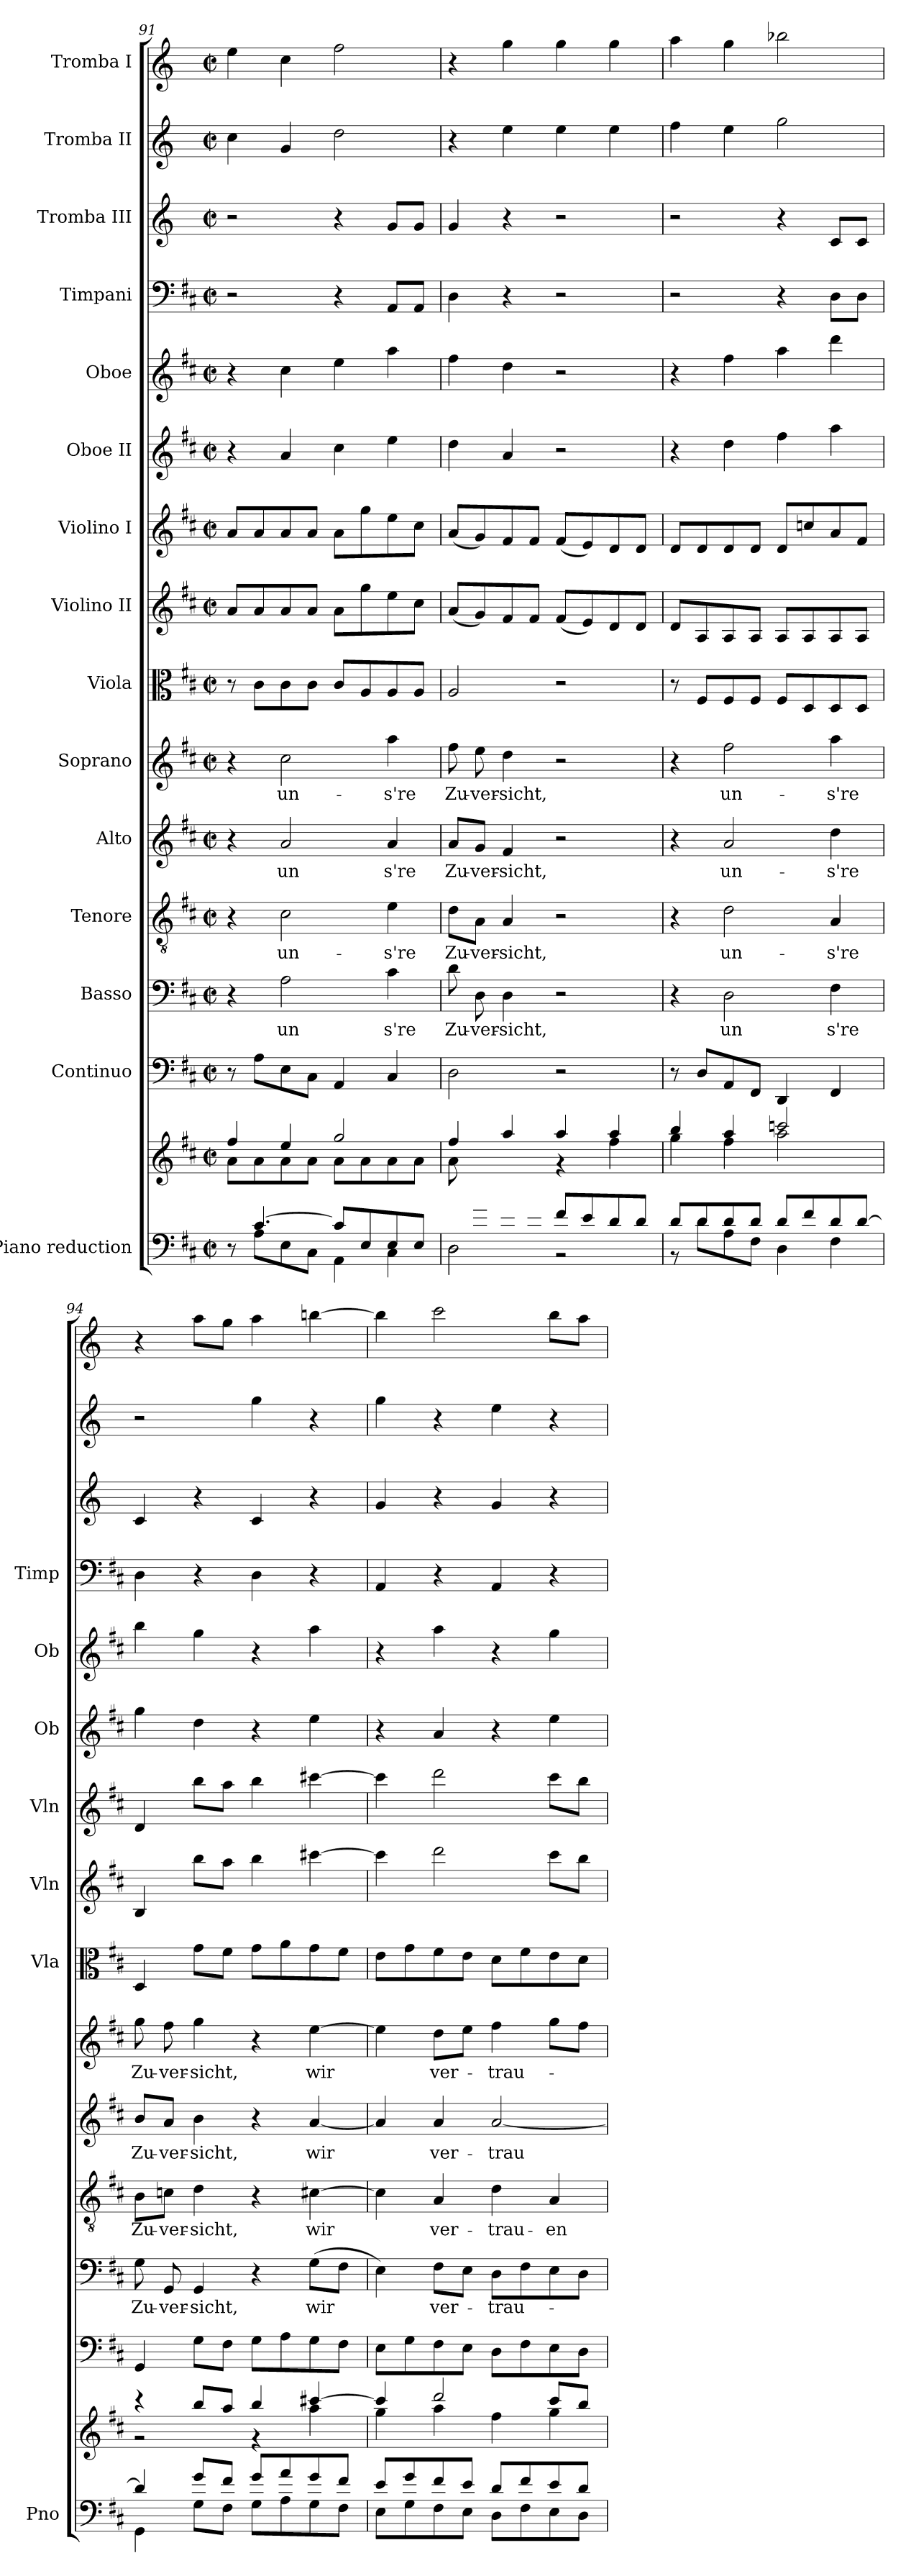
**kern	**kern	**kern	**kern	**text	**kern	**text	**kern	**text	**kern	**text	**kern	**kern	**kern	**kern	**kern	**kern	**kern	**kern	**kern
*part15	*part15	*part14	*part13	*part13	*part12	*part12	*part11	*part11	*part10	*part10	*part9	*part8	*part7	*part6	*part5	*part4	*part3	*part2	*part1
*staff16	*staff15	*staff14	*staff13	*staff13	*staff12	*staff12	*staff11	*staff11	*staff10	*staff10	*staff9	*staff8	*staff7	*staff6	*staff5	*staff4	*staff3	*staff2	*staff1
*I"Piano reduction	*	*I"Continuo	*I"Basso	*	*I"Tenore	*	*I"Alto	*	*I"Soprano	*	*I"Viola	*I"Violino II	*I"Violino I	*I"Oboe II	*I"Oboe	*I"Timpani	*I"Tromba III	*I"Tromba II	*I"Tromba I
*I'Pno	*	*	*	*	*	*	*	*	*	*	*I'Vla	*I'Vln	*I'Vln	*I'Ob	*I'Ob	*I'Timp	*	*	*
*clefF4	*clefG2	*clefF4	*clefF4	*	*clefGv2	*	*clefG2	*	*clefG2	*	*clefC3	*clefG2	*clefG2	*clefG2	*clefG2	*clefF4	*clefG2	*clefG2	*clefG2
*	*	*	*	*	*	*	*	*	*	*	*	*	*	*	*	*	*ITrd-1c-2	*ITrd-1c-2	*ITrd-1c-2
*k[f#c#]	*k[f#c#]	*k[f#c#]	*k[f#c#]	*	*k[f#c#]	*	*k[f#c#]	*	*k[f#c#]	*	*k[f#c#]	*k[f#c#]	*k[f#c#]	*k[f#c#]	*k[f#c#]	*k[f#c#]	*k[f#c#]	*k[f#c#]	*k[f#c#]
*M2/2	*M2/2	*M2/2	*M2/2	*	*M2/2	*	*M2/2	*	*M2/2	*	*M2/2	*M2/2	*M2/2	*M2/2	*M2/2	*M2/2	*M2/2	*M2/2	*M2/2
*met(c|)	*met(c|)	*met(c|)	*met(c|)	*	*met(c|)	*	*met(c|)	*	*met(c|)	*	*met(c|)	*met(c|)	*met(c|)	*met(c|)	*met(c|)	*met(c|)	*met(c|)	*met(c|)	*met(c|)
=91	=91	=91	=91	=91	=91	=91	=91	=91	=91	=91	=91	=91	=91	=91	=91	=91	=91	=91	=91
*^	*^	*	*	*	*	*	*	*	*	*	*	*	*	*	*	*	*	*	*
8r	8ryy	4ff#/	8a\L	8r	4r	.	4r	.	4r	.	4r	.	8r	8a/L	8a/L	4r	4r	2r	2r	4dd\	4ff#\
[4.c#/	8A\L	.	8a\	8A\L	.	.	.	.	.	.	.	.	8c#\L	8a/	8a/	.	.	.	.	.	.
!	!	!	!	!	!	!LO:LY:b	!	!LO:LY:b	!	!LO:LY:b	!	!LO:LY:b	!	!	!	!	!	!	!	!	!
.	8E\	4ee/	8a\	8E\	2A\	un	2c#\	un-	2a/	un	2cc#\	un-	8c#\	8a/	8a/	4a/	4cc#\	.	.	4a/	4dd\
.	8C#\J	.	8a\J	8C#\J	.	.	.	.	.	.	.	.	8c#\J	8a/J	8a/J	.	.	.	.	.	.
8c#/L]	4AA\	2gg/	8a\L	4AA/	.	.	.	.	.	.	.	.	8c#/L	8a\L	8a\L	4cc#\	4ee\	4r	4r	2ee\	2gg\
8E/	.	.	8a\	.	.	.	.	.	.	.	.	.	8A/	8gg\	8gg\	.	.	.	.	.	.
!	!	!	!	!	!	!LO:LY:b	!	!LO:LY:b	!	!LO:LY:b	!	!LO:LY:b	!	!	!	!	!	!	!	!	!
8E/	4C#\	.	8a\	4C#/	4c#\	s're	4e\	-s're	4a/	s're	4aa\	-s're	8A/	8ee\	8ee\	4ee\	4aa\	8AA/L	8a/L	.	.
8E/J	.	.	8a\J	.	.	.	.	.	.	.	.	.	8A/J	8cc#\J	8cc#\J	.	.	8AA/J	8a/J	.	.
!!LO:PB:g=z
=92	=92	=92	=92	=92	=92	=92	=92	=92	=92	=92	=92	=92	=92	=92	=92	=92	=92	=92	=92	=92	=92
*	*^	*	*^	*	*	*	*	*	*	*	*	*	*	*	*	*	*	*	*	*	*
!	!	!	!	!	!	!	!	!LO:LY:b	!	!LO:LY:b	!	!LO:LY:b	!	!LO:LY:b	!	!	!	!	!	!	!	!	!
2D\	8ryy	2D\	4ff#/	2ryy	8a\L	2D\	8d\	Zu-	8d\L	Zu-	8a/L	Zu-	8ff#\	Zu-	2A/	(8a/L	(8a/L	4dd\	4ff#\	4D\	4a/	4r	4r
!	!	!	!	!	!	!	!	!LO:LY:b	!	!LO:LY:b	!	!LO:LY:b	!	!LO:LY:b	!	!	!	!	!	!	!	!	!
.	8g/	.	.	.	2..ryy	.	8D\	-ver-	8A\J	-ver-	8g/J	-ver-	8ee\	-ver-	.	8g/)	8g/)	.	.	.	.	.	.
!	!	!	!	!	!	!	!	!LO:LY:b	!	!LO:LY:b	!	!LO:LY:b	!	!LO:LY:b	!	!	!	!	!	!	!	!	!
.	8f#/	.	4aa/	.	.	.	4D\	-sicht,	4A/	-sicht,	4f#/	-sicht,	4dd\	-sicht,	.	8f#/	8f#/	4a/	4dd\	4r	4r	4ff#\	4aa\
.	8f#/J	.	.	.	.	.	.	.	.	.	.	.	.	.	.	8f#/J	8f#/J	.	.	.	.	.	.
2ryy	8f#/L	2r	4aa/	4r	.	2r	2r	.	2r	.	2r	.	2r	.	2r	(8f#/L	(8f#/L	2r	2r	2r	2r	4ff#\	4aa\
.	8e/	.	.	.	.	.	.	.	.	.	.	.	.	.	.	8e/)	8e/)	.	.	.	.	.	.
.	8d/	.	4aa/	4ff#\	.	.	.	.	.	.	.	.	.	.	.	8d/	8d/	.	.	.	.	4ff#\	4aa\
.	8d/J	.	.	.	.	.	.	.	.	.	.	.	.	.	.	8d/J	8d/J	.	.	.	.	.	.
*	*v	*v	*	*	*	*	*	*	*	*	*	*	*	*	*	*	*	*	*	*	*	*	*
*	*	*	*v	*v	*	*	*	*	*	*	*	*	*	*	*	*	*	*	*	*	*	*
=93	=93	=93	=93	=93	=93	=93	=93	=93	=93	=93	=93	=93	=93	=93	=93	=93	=93	=93	=93	=93	=93
8d/L	8r	4bb/	4gg\	8r	4r	.	4r	.	4r	.	4r	.	8r	8d/L	8d/L	4r	4r	2r	2r	4gg\	4bb\
8d/	8d\L	.	.	8D/L	.	.	.	.	.	.	.	.	8F#/L	8A/	8d/	.	.	.	.	.	.
!	!	!	!	!	!	!LO:LY:b	!	!LO:LY:b	!	!LO:LY:b	!	!LO:LY:b	!	!	!	!	!	!	!	!	!
8d/	8A\	4aa/	4ff#\	8AA/	2D\	un	2d\	un-	2a/	un-	2ff#\	un-	8F#/	8A/	8d/	4dd\	4ff#\	.	.	4ff#\	4aa\
8d/J	8F#\J	.	.	8FF#/J	.	.	.	.	.	.	.	.	8F#/J	8A/J	8d/J	.	.	.	.	.	.
8d/L	4D\	2cccn/	2aa\	4DD/	.	.	.	.	.	.	.	.	8F#/L	8A/L	8d/L	4ff#\	4aa\	4r	4r	2aa\	2cccn\
8f#/	.	.	.	.	.	.	.	.	.	.	.	.	8D/	8A/	8ccn/	.	.	.	.	.	.
!	!	!	!	!	!	!LO:LY:b	!	!LO:LY:b	!	!LO:LY:b	!	!LO:LY:b	!	!	!	!	!	!	!	!	!
8d/	4F#\	.	.	4FF#/	4F#\	s're	4A/	-s're	4dd\	-s're	4aa\	-s're	8D/	8A/	8a/	4aa\	4ddd\	8D\L	8d/L	.	.
[8d/J	.	.	.	.	.	.	.	.	.	.	.	.	8D/J	8A/J	8f#/J	.	.	8D\J	8d/J	.	.
=94	=94	=94	=94	=94	=94	=94	=94	=94	=94	=94	=94	=94	=94	=94	=94	=94	=94	=94	=94	=94	=94
!	!	!	!	!	!	!LO:LY:b	!	!LO:LY:b	!	!LO:LY:b	!	!LO:LY:b	!	!	!	!	!	!	!	!	!
4d/]	4GG\	4r	2r	4GG/	8G\	Zu-	8B\L	Zu-	8b/L	Zu-	8gg\	Zu-	4D/	4B/	4d/	4gg\	4bb\	4D\	4d/	2r	4r
!	!	!	!	!	!	!LO:LY:b	!	!LO:LY:b	!	!LO:LY:b	!	!LO:LY:b	!	!	!	!	!	!	!	!	!
.	.	.	.	.	8GG/	-ver-	8cn\J	-ver-	8a/J	-ver-	8ff#\	-ver-	.	.	.	.	.	.	.	.	.
!	!	!	!	!	!	!LO:LY:b	!	!LO:LY:b	!	!LO:LY:b	!	!LO:LY:b	!	!	!	!	!	!	!	!	!
8g/L	8G\L	8bb/L	.	8G\L	4GG/	-sicht,	4d\	-sicht,	4b\	-sicht,	4gg\	-sicht,	8g\L	8bb\L	8bb\L	4dd\	4gg\	4r	4r	.	8bb\L
8f#/J	8F#\J	8aa/J	.	8F#\J	.	.	.	.	.	.	.	.	8f#\J	8aa\J	8aa\J	.	.	.	.	.	8aa\J
8g/L	8G\L	4bb/	4r	8G\L	4r	.	4r	.	4r	.	4r	.	8g\L	4bb\	4bb\	4r	4r	4D\	4d/	4aa\	4bb\
8a/	8A\	.	.	8A\	.	.	.	.	.	.	.	.	8a\	.	.	.	.	.	.	.	.
!	!	!	!	!	!	!LO:LY:b	!	!LO:LY:b	!	!LO:LY:b	!	!LO:LY:b	!	!	!	!	!	!	!	!	!
8g/	8G\	[4ccc#X/	4aa\	8G\	(8G\L	wir	[4c#X\	wir	[4a/	wir	[4ee\	wir	8g\	[4ccc#X\	[4ccc#X\	4ee\	4aa\	4r	4r	4r	[4ccc#X\
8f#/J	8F#\J	.	.	8F#\J	8F#\J	.	.	.	.	.	.	.	8f#\J	.	.	.	.	.	.	.	.
=95	=95	=95	=95	=95	=95	=95	=95	=95	=95	=95	=95	=95	=95	=95	=95	=95	=95	=95	=95	=95	=95
8e/L	8E\L	4ccc#/]	4gg\	8E\L	4E\)	.	4c#\]	.	4a/]	.	4ee\]	.	8e\L	4ccc#\]	4ccc#\]	4r	4r	4AA/	4a/	4aa\	4ccc#\]
8g/	8G\	.	.	8G\	.	.	.	.	.	.	.	.	8g\	.	.	.	.	.	.	.	.
!	!	!	!	!	!	!LO:LY:b	!	!LO:LY:b	!	!LO:LY:b	!	!LO:LY:b	!	!	!	!	!	!	!	!	!
8f#/	8F#\	2ddd/	4aa\	8F#\	8F#\L	ver-	4A/	ver-	4a/	ver-	8dd\L	ver-	8f#\	2ddd\	2ddd\	4a/	4aa\	4r	4r	4r	2ddd\
8e/J	8E\J	.	.	8E\J	8E\J	.	.	.	.	.	8ee\J	.	8e\J	.	.	.	.	.	.	.	.
!	!	!	!	!	!	!LO:LY:b	!	!LO:LY:b	!	!LO:LY:b	!	!LO:LY:b	!	!	!	!	!	!	!	!	!
8d/L	8D\L	.	4ff#\	8D\L	8D\L	-trau-	4d\	-trau-	[2a/	-trau-	4ff#\	-trau-	8d\L	.	.	4r	4r	4AA/	4a/	4ff#\	.
8f#/	8F#\	.	.	8F#\	8F#\	.	.	.	.	.	.	.	8f#\	.	.	.	.	.	.	.	.
!	!	!	!	!	!	!	!	!LO:LY:b	!	!	!	!	!	!	!	!	!	!	!	!	!
8e/	8E\	8ccc#/L	4gg\	8E\	8E\	.	4A/	-en	.	.	8gg\L	.	8e\	8ccc#\L	8ccc#\L	4ee\	4gg\	4r	4r	4r	8ccc#\L
8d/J	8D\J	8bb/J	.	8D\J	8D\J	.	.	.	.	.	8ff#\J	.	8d\J	8bb\J	8bb\J	.	.	.	.	.	8bb\J
*v	*v	*	*	*	*	*	*	*	*	*	*	*	*	*	*	*	*	*	*	*	*
*	*v	*v	*	*	*	*	*	*	*	*	*	*	*	*	*	*	*	*	*	*
=	=	=	=	=	=	=	=	=	=	=	=	=	=	=	=	=	=	=	=
*-	*-	*-	*-	*-	*-	*-	*-	*-	*-	*-	*-	*-	*-	*-	*-	*-	*-	*-	*-
